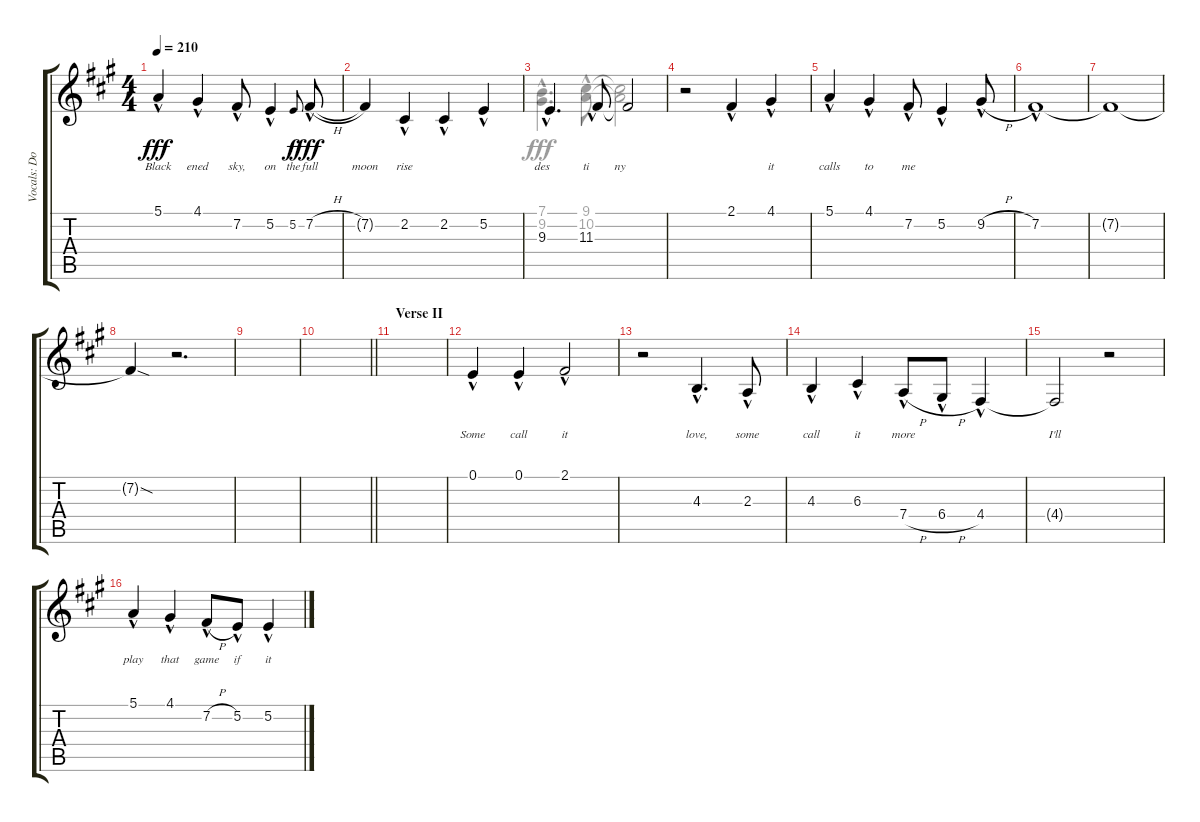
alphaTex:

\track ("Vocals: Don" "Vocals: Do") {instrument lead2sawtooth}
\staff {score tabs}
\tuning (E4 B3 G3 D3 A2 E2) {hide}
\voice
\ts (4 4)
\tempo 210
\clef g2
\ks a
5.1{hac}.4{lyrics (0 "Black") lyrics (1 "") lyrics (2 "") lyrics (3 "") lyrics (4 "") dy fff} 4.1{hac}.4{lyrics (0 "ened") lyrics (1 "") lyrics (2 "") lyrics (3 "") lyrics (4 "")} 7.2{hac}.8{lyrics (0 "sky,") lyrics (1 "") lyrics (2 "") lyrics (3 "") lyrics (4 "")} 5.2{hac}.4{lyrics (0 "on") lyrics (1 "") lyrics (2 "") lyrics (3 "") lyrics (4 "")} 5.2.8{lyrics (0 "the") lyrics (1 "") lyrics (2 "") lyrics (3 "") lyrics (4 "") gr onbeat dy f} 7.2{h hac}.8{lyrics (0 "full") lyrics (1 "") lyrics (2 "") lyrics (3 "") lyrics (4 "") dy fff} |
7.2{t}.4{lyrics (0 "moon") lyrics (1 "") lyrics (2 "") lyrics (3 "") lyrics (4 "")} 2.2{hac}.4{lyrics (0 "rise") lyrics (1 "") lyrics (2 "") lyrics (3 "") lyrics (4 "")} 2.2{hac}.4{lyrics (0 "") lyrics (1 "") lyrics (2 "") lyrics (3 "") lyrics (4 "")} 5.2{hac}.4{lyrics (0 "") lyrics (1 "") lyrics (2 "") lyrics (3 "") lyrics (4 "")} |
9.3{hac}.4{d lyrics (0 "des") lyrics (1 "") lyrics (2 "") lyrics (3 "") lyrics (4 "")} 11.3{hac}.8{lyrics (0 "ti") lyrics (1 "") lyrics (2 "") lyrics (3 "") lyrics (4 "")} 11.3{t}.2{lyrics (0 "ny") lyrics (1 "") lyrics (2 "") lyrics (3 "") lyrics (4 "")} |
r.2 2.1{hac}.4{lyrics (0 "") lyrics (1 "") lyrics (2 "") lyrics (3 "") lyrics (4 "")} 4.1{hac}.4{lyrics (0 "it") lyrics (1 "") lyrics (2 "") lyrics (3 "") lyrics (4 "")} |
5.1{hac}.4{lyrics (0 "calls") lyrics (1 "") lyrics (2 "") lyrics (3 "") lyrics (4 "")} 4.1{hac}.4{lyrics (0 "to") lyrics (1 "") lyrics (2 "") lyrics (3 "") lyrics (4 "")} 7.2{hac}.8{lyrics (0 "me") lyrics (1 "") lyrics (2 "") lyrics (3 "") lyrics (4 "")} 5.2{hac}.4{lyrics (0 "") lyrics (1 "") lyrics (2 "") lyrics (3 "") lyrics (4 "")} 9.2{h hac}.8{lyrics (0 "") lyrics (1 "") lyrics (2 "") lyrics (3 "") lyrics (4 "")} |
7.2{hac}.1{lyrics (0 "") lyrics (1 "") lyrics (2 "") lyrics (3 "") lyrics (4 "")} |
7.2{t}.1{lyrics (0 "") lyrics (1 "") lyrics (2 "") lyrics (3 "") lyrics (4 "")} |
7.2{sod t}.4{lyrics (0 "") lyrics (1 "") lyrics (2 "") lyrics (3 "") lyrics (4 "")} r.2{d} |
|
\barLineRight lightlight
|
\section ("" "Verse II")
|
0.1{hac}.4{lyrics (0 "Some") lyrics (1 "") lyrics (2 "") lyrics (3 "") lyrics (4 "")} 0.1{hac}.4{lyrics (0 "call") lyrics (1 "") lyrics (2 "") lyrics (3 "") lyrics (4 "")} 2.1{hac}.2{lyrics (0 "it") lyrics (1 "") lyrics (2 "") lyrics (3 "") lyrics (4 "")} |
r.2 4.3{hac}.4{d lyrics (0 "love,") lyrics (1 "") lyrics (2 "") lyrics (3 "") lyrics (4 "")} 2.3{hac}.8{lyrics (0 "some") lyrics (1 "") lyrics (2 "") lyrics (3 "") lyrics (4 "")} |
4.3{hac}.4{lyrics (0 "call") lyrics (1 "") lyrics (2 "") lyrics (3 "") lyrics (4 "")} 6.3{hac}.4{lyrics (0 "it") lyrics (1 "") lyrics (2 "") lyrics (3 "") lyrics (4 "")} 7.4{h hac}.8{lyrics (0 "more") lyrics (1 "") lyrics (2 "") lyrics (3 "") lyrics (4 "")} 6.4{h hac}.8{lyrics (0 "") lyrics (1 "") lyrics (2 "") lyrics (3 "") lyrics (4 "")} 4.4{hac}.4{lyrics (0 "") lyrics (1 "") lyrics (2 "") lyrics (3 "") lyrics (4 "")} |
4.4{t}.2{lyrics (0 "I'll") lyrics (1 "") lyrics (2 "") lyrics (3 "") lyrics (4 "")} r.2 |
5.1{hac}.4{lyrics (0 "play") lyrics (1 "") lyrics (2 "") lyrics (3 "") lyrics (4 "")} 4.1{hac}.4{lyrics (0 "that") lyrics (1 "") lyrics (2 "") lyrics (3 "") lyrics (4 "")} 7.2{h hac}.8{lyrics (0 "game") lyrics (1 "") lyrics (2 "") lyrics (3 "") lyrics (4 "")} 5.2{hac}.8{lyrics (0 "if") lyrics (1 "") lyrics (2 "") lyrics (3 "") lyrics (4 "")} 5.2{hac}.4{lyrics (0 "it") lyrics (1 "") lyrics (2 "") lyrics (3 "") lyrics (4 "")}
\voice
\clef g2
\ottava regular
\simile none
\ks a
|
|
(7.1{hac} 9.2{hac}).4{d} (9.1{hac} 10.2{hac}).8 (9.1{t} 10.2{t}).2 |
|
|
|
|
|
|
\barLineRight lightlight
|
|
|
|
|
|
